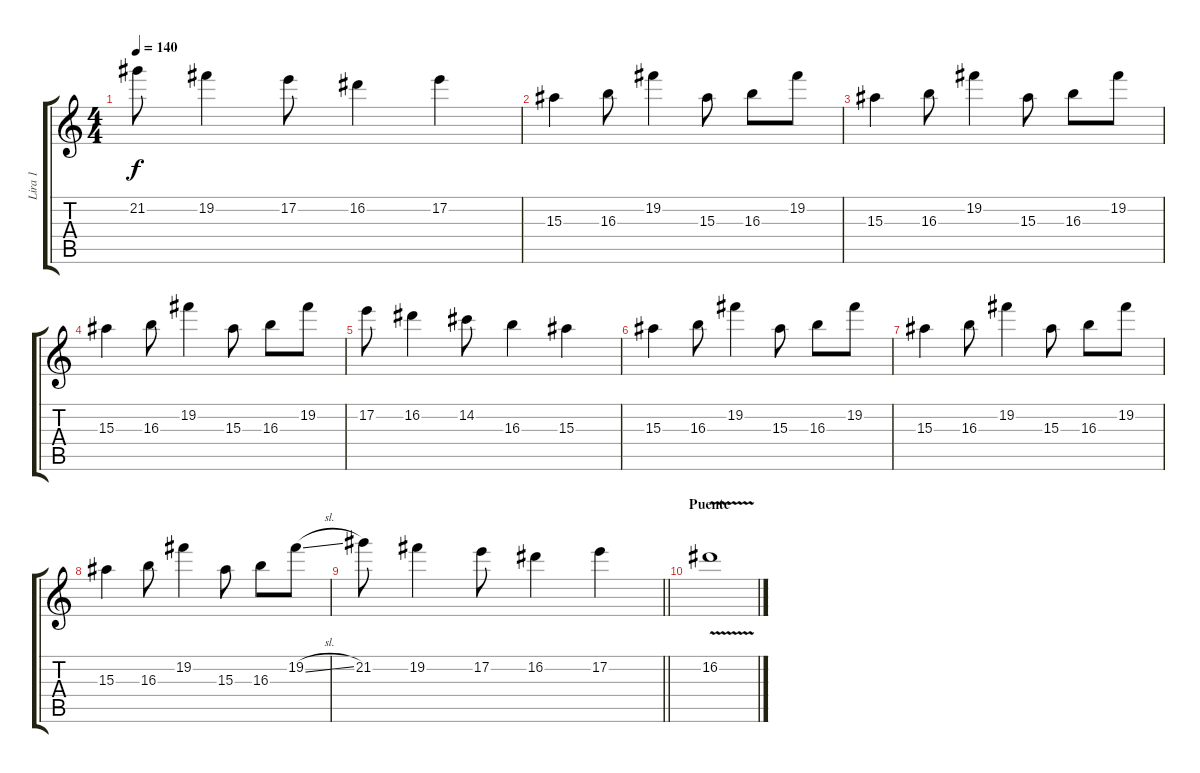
\track ("Lira 1" "Lira 1") {instrument overdrivenguitar}
\staff {score tabs}
\tuning (E4 B3 G3 D3 A2 E2) {hide}
\ts (4 4)
\tempo 140
\clef g2
\ks c
21.2.8{dy f} 19.2.4 17.2.8 16.2.4 17.2.4 |
15.3.4 16.3.8 19.2.4 15.3.8 16.3.8 19.2.8 |
15.3.4 16.3.8 19.2.4 15.3.8 16.3.8 19.2.8 |
15.3.4 16.3.8 19.2.4 15.3.8 16.3.8 19.2.8 |
17.2.8 16.2.4 14.2.8 16.3.4 15.3.4 |
15.3.4 16.3.8 19.2.4 15.3.8 16.3.8 19.2.8 |
15.3.4 16.3.8 19.2.4 15.3.8 16.3.8 19.2.8 |
15.3.4 16.3.8 19.2.4 15.3.8 16.3.8 19.2{sl}.8 |
\barLineRight lightlight
21.2.8 19.2.4 17.2.8 16.2.4 17.2.4 |
\section ("" "Puente")
16.2{v}.1
